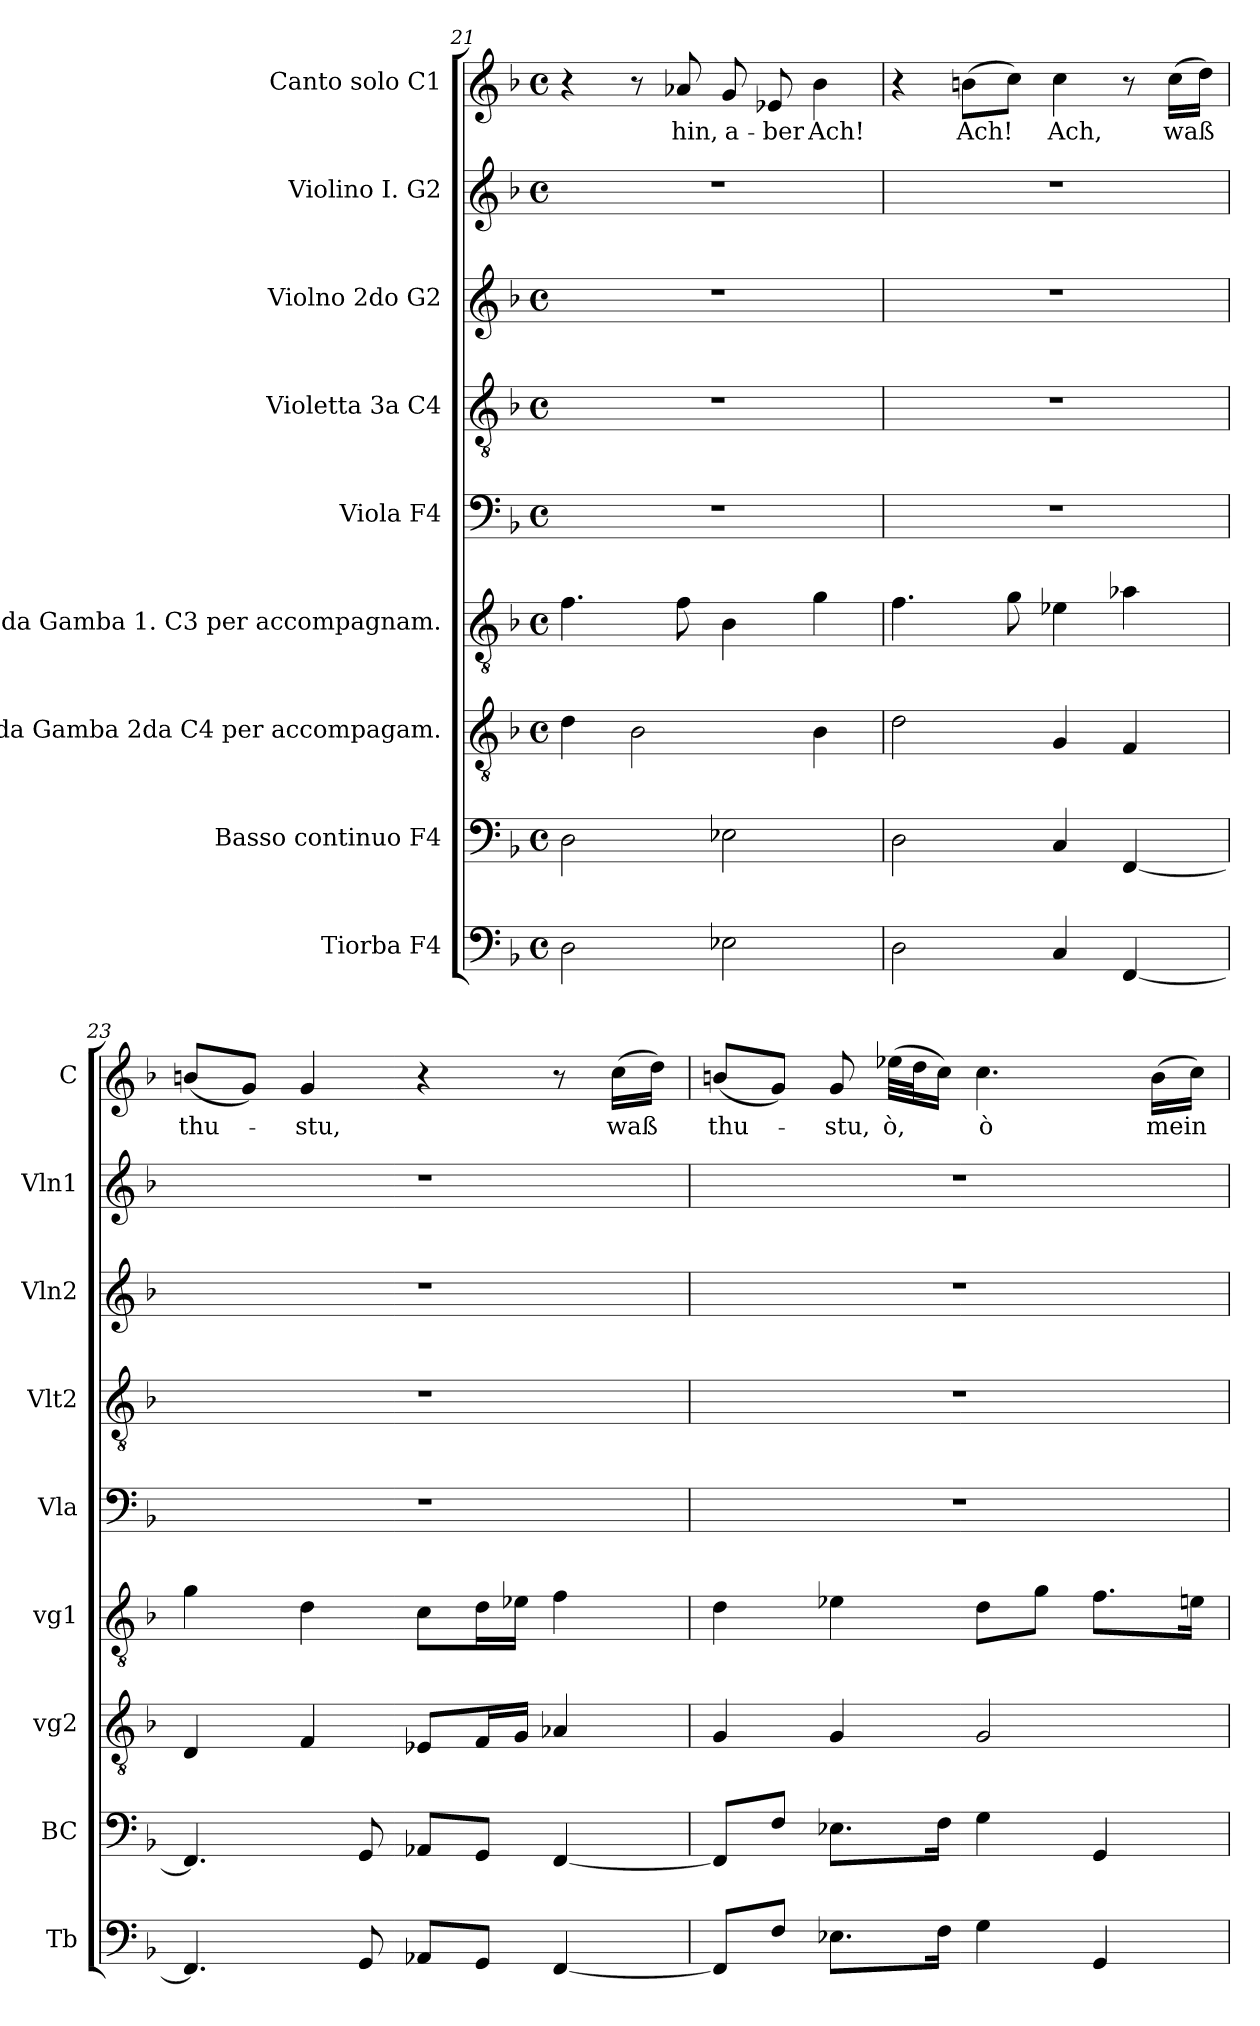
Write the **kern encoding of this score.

**kern	**kern	**kern	**kern	**kern	**kern	**kern	**kern	**kern	**text
*part9	*part8	*part7	*part6	*part5	*part4	*part3	*part2	*part1	*part1
*staff9	*staff8	*staff7	*staff6	*staff5	*staff4	*staff3	*staff2	*staff1	*staff1
*I"Tiorba F4	*I"Basso continuo F4	*I"Viola da Gamba 2da C4 per accompagam.	*I"Viola da Gamba 1. C3 per accompagnam.	*I"Viola F4	*I"Violetta 3a C4	*I"Violno 2do G2	*I"Violino I. G2	*I"Canto solo C1	*
*I'Tb	*I'BC	*I'vg2	*I'vg1	*I'Vla	*I'Vlt2	*I'Vln2	*I'Vln1	*I'C	*
*clefF4	*clefF4	*clefGv2	*clefGv2	*clefF4	*clefGv2	*clefG2	*clefG2	*clefG2	*
*k[b-]	*k[b-]	*k[b-]	*k[b-]	*k[b-]	*k[b-]	*k[b-]	*k[b-]	*k[b-]	*
*F:	*F:	*F:	*F:	*F:	*F:	*F:	*F:	*F:	*
*M4/4	*M4/4	*M4/4	*M4/4	*M4/4	*M4/4	*M4/4	*M4/4	*M4/4	*
*met(c)	*met(c)	*met(c)	*met(c)	*met(c)	*met(c)	*met(c)	*met(c)	*met(c)	*
=21	=21	=21	=21	=21	=21	=21	=21	=21	=21
2D\	2D\	4d\	4.f\	1r	1r	1r	1r	4r	.
.	.	2B-\	.	.	.	.	.	8r	.
!	!	!	!	!	!	!	!	!	!LO:LY:b
.	.	.	8f\	.	.	.	.	8a-X/	hin,
!	!	!	!	!	!	!	!	!	!LO:LY:b
2E-X\	2E-X\	.	4B-\	.	.	.	.	8g/	a-
!	!	!	!	!	!	!	!	!	!LO:LY:b
.	.	.	.	.	.	.	.	8e-X/	-ber
!	!	!	!	!	!	!	!	!	!LO:LY:b
.	.	4B-\	4g\	.	.	.	.	4b-\	Ach!
=22	=22	=22	=22	=22	=22	=22	=22	=22	=22
2D\	2D\	2d\	4.f\	1r	1r	1r	1r	4r	.
!	!	!	!	!	!	!	!	!	!LO:LY:b
.	.	.	.	.	.	.	.	(>8bn\L	Ach!
.	.	.	8g\	.	.	.	.	8cc\J)	.
!	!	!	!	!	!	!	!	!	!LO:LY:b
4C/	4C/	4G/	4e-X\	.	.	.	.	4cc\	Ach,
[4FF/	[4FF/	4F/	4a-X\	.	.	.	.	8r	.
!	!	!	!	!	!	!	!	!	!LO:LY:b
.	.	.	.	.	.	.	.	(>16cc\LL	waß
.	.	.	.	.	.	.	.	16dd\JJ)	.
=23	=23	=23	=23	=23	=23	=23	=23	=23	=23
!	!	!	!	!	!	!	!	!	!LO:LY:b
4.FF/]	4.FF/]	4D/	4g\	1r	1r	1r	1r	(<8bn/L	thu-
.	.	.	.	.	.	.	.	8g/J)	.
!	!	!	!	!	!	!	!	!	!LO:LY:b
.	.	4F/	4d\	.	.	.	.	4g/	-stu,
8GG/	8GG/	.	.	.	.	.	.	.	.
8AA-X/L	8AA-X/L	8E-X/L	8c\L	.	.	.	.	4r	.
8GG/J	8GG/J	16F/L	16d\L	.	.	.	.	.	.
.	.	16G/JJ	16e-X\JJ	.	.	.	.	.	.
[4FF/	[4FF/	4A-X/	4f\	.	.	.	.	8r	.
!	!	!	!	!	!	!	!	!	!LO:LY:b
.	.	.	.	.	.	.	.	(>16cc\LL	waß
.	.	.	.	.	.	.	.	16dd\JJ)	.
=24	=24	=24	=24	=24	=24	=24	=24	=24	=24
!	!	!	!	!	!	!	!	!	!LO:LY:b
8FF/L]	8FF/L]	4G/	4d\	1r	1r	1r	1r	(<8bn/L	thu-
8F/J	8F/J	.	.	.	.	.	.	8g/J)	.
!	!	!	!	!	!	!	!	!	!LO:LY:b
8.E-X\L	8.E-X\L	4G/	4e-X\	.	.	.	.	8g/	-stu,
!	!	!	!	!	!	!	!	!	!LO:LY:b
.	.	.	.	.	.	.	.	(>32ee-X\LLL	ò,
.	.	.	.	.	.	.	.	32dd\J	.
16F\Jk	16F\Jk	.	.	.	.	.	.	16cc\JJ)	.
!	!	!	!	!	!	!	!	!	!LO:LY:b
4G\	4G\	2G/	8d\L	.	.	.	.	4.cc\	ò
.	.	.	8g\J	.	.	.	.	.	.
4GG/	4GG/	.	8.f\L	.	.	.	.	.	.
!	!	!	!	!	!	!	!	!	!LO:LY:b
.	.	.	.	.	.	.	.	(>16b\LL	mein
.	.	.	16en\Jk	.	.	.	.	16cc\JJ)	.
=	=	=	=	=	=	=	=	=	=
*-	*-	*-	*-	*-	*-	*-	*-	*-	*-
